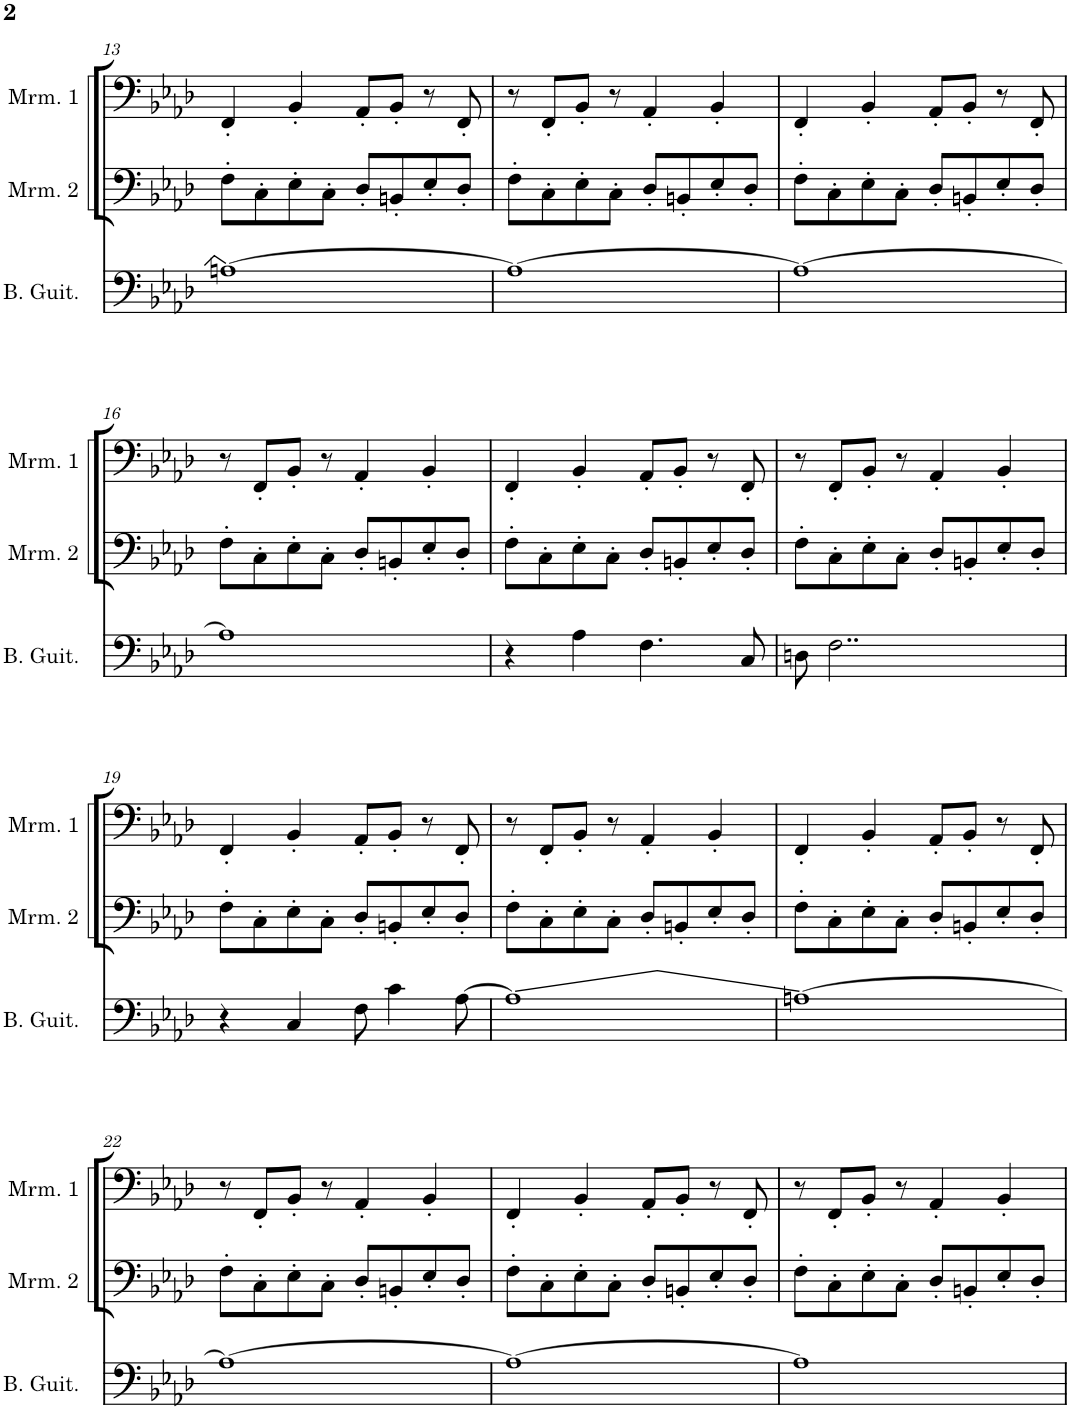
**kern	**dynam	**kern	**dynam	**kern	**kern	**dynam	**kern	**dynam	**kern	**kern	**kern
*part8	*part8	*part7	*part7	*part6	*part5	*part5	*part4	*part4	*part3	*part2	*part1
*staff8	*staff8	*staff7	*staff7	*staff6	*staff5	*staff5	*staff4	*staff4	*staff3	*staff2	*staff1
*I"Bass Guitar 6	*	*I"Bass Guitar 5	*	*I"Bass Guitar 4	*I"Bass Guitar 3	*	*I"Bass Guitar 2	*	*I"Bass Guitar	*I"Marimba 2	*I"Marimba 1
*I'B. Guit. 6	*	*I'B. Guit. 5	*	*I'B. Guit. 4	*I'B. Guit. 3	*	*I'B. Guit. 2	*	*I'B. Guit.	*I'Mrm. 2	*I'Mrm. 1
!!LO:PB:g=z
*clefF4	*	*clefF4	*	*clefF4	*clefF4	*	*clefF4	*	*clefF4	*clefF4	*clefF4
*k[b-e-a-d-]	*	*k[b-e-a-d-]	*	*k[b-e-a-d-]	*k[b-e-a-d-]	*	*k[b-e-a-d-]	*	*k[b-e-a-d-]	*k[b-e-a-d-]	*k[b-e-a-d-]
*M4/4	*	*M4/4	*	*M4/4	*M4/4	*	*M4/4	*	*M4/4	*M4/4	*M4/4
*met(c)	*	*met(c)	*	*met(c)	*met(c)	*	*met(c)	*	*met(c)	*met(c)	*met(c)
=13	=13	=13	=13	=13	=13	=13	=13	=13	=13	=13	=13
!	!	!	!LO:DY:b	!	!	!	!	!LO:DY:b	!	!	!
16A-]	.	[1An	f	1r	1r	.	[1An	f	[1An	8F'\L	4FF'/
!LO:N:vis=8	!	!	!	!	!	!	!	!	!	!	!
8.r	.	.	.	.	.	.	.	.	.	.	.
.	.	.	.	.	.	.	.	.	.	8C'\	.
4r	.	.	.	.	.	.	.	.	.	8E-'\	4BB-'/
.	.	.	.	.	.	.	.	.	.	8C'\J	.
2r	.	.	.	.	.	.	.	.	.	8D-'/L	8AA-'/L
.	.	.	.	.	.	.	.	.	.	8BBn'/	8BB-'/J
.	.	.	.	.	.	.	.	.	.	8E-'/	8r
.	.	.	.	.	.	.	.	.	.	8D-'/J	8FF'/
=14	=14	=14	=14	=14	=14	=14	=14	=14	=14	=14	=14
16r	.	16An_	.	1r	1r	.	1A_	.	1A_	8F'\L	8r
!LO:N:vis=8	!	!	!	!	!	!	!	!	!	!	!
8.r	.	2...A_	.	.	.	.	.	.	.	.	.
.	.	.	.	.	.	.	.	.	.	8C'\	8FF'/L
4r	.	.	.	.	.	.	.	.	.	8E-'\	8BB-'/J
.	.	.	.	.	.	.	.	.	.	8C'\J	8r
2r	.	.	.	.	.	.	.	.	.	8D-'/L	4AA-'/
.	.	.	.	.	.	.	.	.	.	8BBn'/	.
.	.	.	.	.	.	.	.	.	.	8E-'/	4BB-'/
.	.	.	.	.	.	.	.	.	.	8D-'/J	.
=15	=15	=15	=15	=15	=15	=15	=15	=15	=15	=15	=15
16r	.	16A_	.	1r	1r	.	1A_	.	1A_	8F'\L	4FF'/
!LO:N:vis=8	!	!	!	!	!	!	!	!	!	!	!
8.r	.	2...A_	.	.	.	.	.	.	.	.	.
.	.	.	.	.	.	.	.	.	.	8C'\	.
4r	.	.	.	.	.	.	.	.	.	8E-'\	4BB-'/
.	.	.	.	.	.	.	.	.	.	8C'\J	.
2r	.	.	.	.	.	.	.	.	.	8D-'/L	8AA-'/L
.	.	.	.	.	.	.	.	.	.	8BBn'/	8BB-'/J
.	.	.	.	.	.	.	.	.	.	8E-'/	8r
.	.	.	.	.	.	.	.	.	.	8D-'/J	8FF'/
!!LO:LB:g=z
=16	=16	=16	=16	=16	=16	=16	=16	=16	=16	=16	=16
16r	.	16A_	.	1r	1r	.	1A]	.	1A]	8F'\L	8r
!LO:N:vis=8	!	!	!	!	!	!	!	!	!	!	!
8.r	.	2...A_	.	.	.	.	.	.	.	.	.
.	.	.	.	.	.	.	.	.	.	8C'\	8FF'/L
4r	.	.	.	.	.	.	.	.	.	8E-'\	8BB-'/J
.	.	.	.	.	.	.	.	.	.	8C'\J	8r
2r	.	.	.	.	.	.	.	.	.	8D-'/L	4AA-'/
.	.	.	.	.	.	.	.	.	.	8BBn'/	.
.	.	.	.	.	.	.	.	.	.	8E-'/	4BB-'/
.	.	.	.	.	.	.	.	.	.	8D-'/J	.
=17	=17	=17	=17	=17	=17	=17	=17	=17	=17	=17	=17
16r	.	16A]	.	16r	1r	.	1r	.	4r	8F'\L	4FF'/
!LO:N:vis=8	!	!LO:N:vis=8	!	!	!	!	!	!	!	!	!
8.r	.	8.r	.	4r	.	.	.	.	.	.	.
.	.	.	.	.	.	.	.	.	.	8C'\	.
4r	.	4r	.	.	.	.	.	.	4A-\	8E-'\	4BB-'/
.	.	.	.	4A-	.	.	.	.	.	.	.
.	.	.	.	.	.	.	.	.	.	8C'\J	.
2r	.	2r	.	.	.	.	.	.	4.F\	8D-'/L	8AA-'/L
.	.	.	.	4.F	.	.	.	.	.	.	.
.	.	.	.	.	.	.	.	.	.	8BBn'/	8BB-'/J
.	.	.	.	.	.	.	.	.	.	8E-'/	8r
.	.	.	.	.	.	.	.	.	8C/	8D-'/J	8FF'/
.	.	.	.	[16C	.	.	.	.	.	.	.
=18	=18	=18	=18	=18	=18	=18	=18	=18	=18	=18	=18
16r	.	16r	.	16C\KL]	1r	.	1r	.	8Dn\	8F'\L	8r
!LO:N:vis=8	!	!LO:N:vis=8	!	!	!	!	!	!	!	!	!
8.r	.	8.r	.	8Dn\	.	.	.	.	.	.	.
.	.	.	.	.	.	.	.	.	2..F\	8C'\	8FF'/L
.	.	.	.	[16F\Jk	.	.	.	.	.	.	.
4r	.	4r	.	2.F_	.	.	.	.	.	8E-'\	8BB-'/J
.	.	.	.	.	.	.	.	.	.	8C'\J	8r
2r	.	2r	.	.	.	.	.	.	.	8D-'/L	4AA-'/
.	.	.	.	.	.	.	.	.	.	8BBn'/	.
.	.	.	.	.	.	.	.	.	.	8E-'/	4BB-'/
.	.	.	.	.	.	.	.	.	.	8D-'/J	.
!!LO:LB:g=z
=19	=19	=19	=19	=19	=19	=19	=19	=19	=19	=19	=19
16r	.	16r	.	16F]	2r	.	4r	.	4r	8F'\L	4FF'/
2r	.	4r	.	4r	.	.	.	.	.	.	.
.	.	.	.	.	.	.	.	.	.	8C'\	.
!	!	!	!	!	!	!	!	!LO:DY:b	!	!	!
.	.	.	.	.	.	.	4C	f	4C/	8E-'\	4BB-'/
!	!	!	!LO:DY:b	!	!	!	!	!	!	!	!
.	.	4C	f	16r	.	.	.	.	.	.	.
.	.	.	.	8r	.	.	.	.	.	8C'\J	.
.	.	.	.	2r	4r	.	8F	.	8F\	8D-'/L	8AA-'/L
4r	.	8F	.	.	.	.	.	.	.	.	.
.	.	.	.	.	.	.	4c	.	4c\	8BBn'/	8BB-'/J
.	.	4c	.	.	.	.	.	.	.	.	.
.	.	.	.	.	8r	.	.	.	.	8E-'/	8r
8r	.	.	.	.	.	.	.	.	.	.	.
!	!	!	!	!	!	!LO:HP:b	!	!	!	!	!
!	!	!	!	!	!	!LO:DY:n=1:b	!	!	!	!	!
.	.	.	.	.	[8A-	> f	8r	.	[8A-\	8D-'/J	8FF'/
!	!LO:HP:b	!	!	!	!	!	!	!	!	!	!
!	!LO:DY:n=1:b	!	!	!	!	!	!	!	!	!	!
[16A-	> f	16r	.	.	.	.	.	.	.	.	.
=20	=20	=20	=20	=20	=20	=20	=20	=20	=20	=20	=20
!	!	!	!	!	!	!	!	!LO:HP:b	!	!	!
!	!	!	!	!	!	!	!	!LO:DY:n=1:b	!	!	!
16A-_	.	16r	.	1r	2A-_	.	1A-	< ppp	1A-]	8F'\L	8r
!	!	!	!LO:HP:b	!	!	!	!	!	!	!	!
!	!	!	!LO:DY:n=1:b	!	!	!	!	!	!	!	!
2A-_	.	2...A-	< ppp	.	.	.	.	.	.	.	.
.	.	.	.	.	.	.	.	.	.	8C'\	8FF'/L
.	.	.	.	.	.	.	.	.	.	8E-'\	8BB-'/J
.	.	.	.	.	.	.	.	.	.	8C'\J	8r
!	!	!	!	!	!	!LO:DY:n=1:b	!	!	!	!	!
.	.	.	.	.	2A-]	] ppp	.	.	.	8D-'/L	4AA-'/
!	!LO:DY:n=1:b	!	!	!	!	!	!	!	!	!	!
4..A-_	] ppp	.	.	.	.	.	.	.	.	.	.
.	.	.	.	.	.	.	.	.	.	8BBn'/	.
.	.	.	.	.	.	.	.	.	.	8E-'/	4BB-'/
.	.	.	.	.	.	.	.	.	.	8D-'/J	.
.	.	.	[	.	.	.	.	[	.	.	.
=21	=21	=21	=21	=21	=21	=21	=21	=21	=21	=21	=21
!	!	!	!LO:DY:b	!	!	!	!	!LO:DY:b	!	!	!
16A-]	.	[1An	f	1r	1r	.	[1An	f	[1An	8F'\L	4FF'/
!LO:N:vis=8	!	!	!	!	!	!	!	!	!	!	!
8.r	.	.	.	.	.	.	.	.	.	.	.
.	.	.	.	.	.	.	.	.	.	8C'\	.
4r	.	.	.	.	.	.	.	.	.	8E-'\	4BB-'/
.	.	.	.	.	.	.	.	.	.	8C'\J	.
2r	.	.	.	.	.	.	.	.	.	8D-'/L	8AA-'/L
.	.	.	.	.	.	.	.	.	.	8BBn'/	8BB-'/J
.	.	.	.	.	.	.	.	.	.	8E-'/	8r
.	.	.	.	.	.	.	.	.	.	8D-'/J	8FF'/
!!LO:LB:g=z
=22	=22	=22	=22	=22	=22	=22	=22	=22	=22	=22	=22
16r	.	16An_	.	1r	1r	.	1A_	.	1A_	8F'\L	8r
!LO:N:vis=8	!	!	!	!	!	!	!	!	!	!	!
8.r	.	2...A_	.	.	.	.	.	.	.	.	.
.	.	.	.	.	.	.	.	.	.	8C'\	8FF'/L
4r	.	.	.	.	.	.	.	.	.	8E-'\	8BB-'/J
.	.	.	.	.	.	.	.	.	.	8C'\J	8r
2r	.	.	.	.	.	.	.	.	.	8D-'/L	4AA-'/
.	.	.	.	.	.	.	.	.	.	8BBn'/	.
.	.	.	.	.	.	.	.	.	.	8E-'/	4BB-'/
.	.	.	.	.	.	.	.	.	.	8D-'/J	.
=23	=23	=23	=23	=23	=23	=23	=23	=23	=23	=23	=23
16r	.	16A_	.	1r	1r	.	1A_	.	1A_	8F'\L	4FF'/
!LO:N:vis=8	!	!	!	!	!	!	!	!	!	!	!
8.r	.	2...A_	.	.	.	.	.	.	.	.	.
.	.	.	.	.	.	.	.	.	.	8C'\	.
4r	.	.	.	.	.	.	.	.	.	8E-'\	4BB-'/
.	.	.	.	.	.	.	.	.	.	8C'\J	.
2r	.	.	.	.	.	.	.	.	.	8D-'/L	8AA-'/L
.	.	.	.	.	.	.	.	.	.	8BBn'/	8BB-'/J
.	.	.	.	.	.	.	.	.	.	8E-'/	8r
.	.	.	.	.	.	.	.	.	.	8D-'/J	8FF'/
=24	=24	=24	=24	=24	=24	=24	=24	=24	=24	=24	=24
16r	.	16A_	.	1r	1r	.	1A]	.	1A]	8F'\L	8r
!LO:N:vis=8	!	!	!	!	!	!	!	!	!	!	!
8.r	.	2...A_	.	.	.	.	.	.	.	.	.
.	.	.	.	.	.	.	.	.	.	8C'\	8FF'/L
4r	.	.	.	.	.	.	.	.	.	8E-'\	8BB-'/J
.	.	.	.	.	.	.	.	.	.	8C'\J	8r
2r	.	.	.	.	.	.	.	.	.	8D-'/L	4AA-'/
.	.	.	.	.	.	.	.	.	.	8BBn'/	.
.	.	.	.	.	.	.	.	.	.	8E-'/	4BB-'/
.	.	.	.	.	.	.	.	.	.	8D-'/J	.
=	=	=	=	=	=	=	=	=	=	=	=
*-	*-	*-	*-	*-	*-	*-	*-	*-	*-	*-	*-
